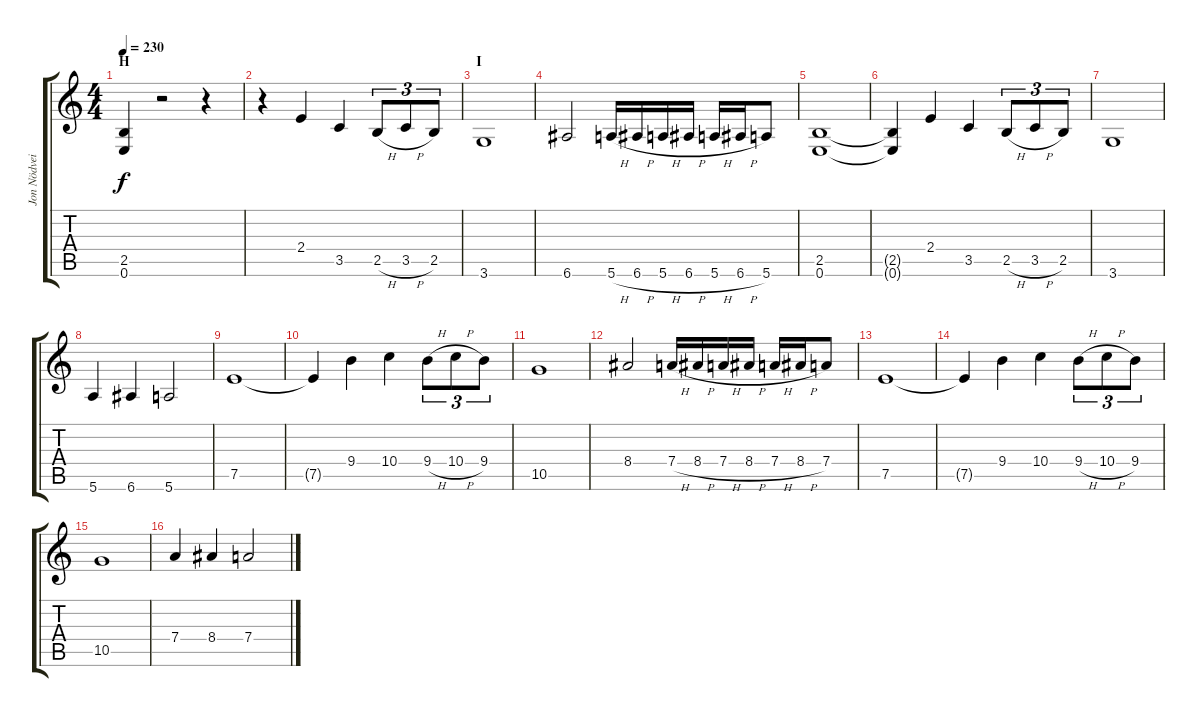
\track ("Jon Nödveidt" "Jon Nödvei") {instrument distortionguitar}
\staff {score tabs}
\tuning (E4 B3 G3 D3 A2 E2) {hide}
\ts (4 4)
\section ("" "H")
\tempo 230
\clef g2
\ks c
(2.5 0.6).4{dy f} r.2 r.4 |
r.4 2.4.4 3.5.4 2.5{h}.8{tu (3 2)} 3.5{h}.8{tu (3 2)} 2.5.8{tu (3 2)} |
\section ("" "I")
3.6.1 |
6.6.2 5.6{h}.16 6.6{h}.16 5.6{h}.16 6.6{h}.16 5.6{h}.16 6.6{h}.16 5.6.8 |
(2.5 0.6).1 |
(2.5{t} 0.6{t}).4 2.4.4 3.5.4 2.5{h}.8{tu (3 2)} 3.5{h}.8{tu (3 2)} 2.5.8{tu (3 2)} |
3.6.1 |
5.6.4 6.6.4 5.6.2 |
7.5.1 |
7.5{t}.4 9.4.4 10.4.4 9.4{h}.8{tu (3 2)} 10.4{h}.8{tu (3 2)} 9.4.8{tu (3 2)} |
10.5.1 |
8.4.2 7.4{h}.16 8.4{h}.16 7.4{h}.16 8.4{h}.16 7.4{h}.16 8.4{h}.16 7.4.8 |
7.5.1 |
7.5{t}.4 9.4.4 10.4.4 9.4{h}.8{tu (3 2)} 10.4{h}.8{tu (3 2)} 9.4.8{tu (3 2)} |
10.5.1 |
7.4.4 8.4.4 7.4.2
